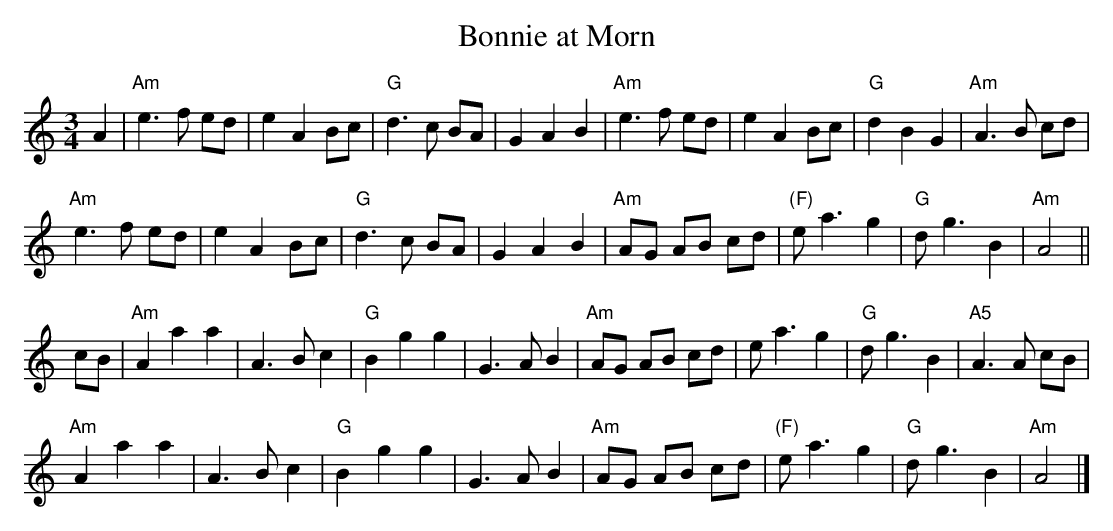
X:1
T:Bonnie at Morn
M:3/4
L:1/8
K:Am
A2|"Am"e2>f2 ed|e2A2 Bc|"G"d2>c2 BA|G2A2B2| \
"Am"e2>f2 ed|e2A2 Bc|"G"d2B2G2|"Am"A3 B cd|
"Am"e2>f2 ed|e2A2 Bc|"G"d2>c2 BA|G2A2B2| \
"Am"AG AB cd|"(F)"e2<a2g2|"G"d2<g2B2|"Am"A4 ||
cB|"Am" A2a2a2|A2>B2c2|"G"B2g2g2|G2>A2B2|\
"Am"AG AB cd|e2<a2g2|"G"d2<g2B2| "A5"A3A cB |
"Am" A2a2a2|A2>B2c2|"G"B2g2g2|G2>A2B2|\
"Am"AG AB cd|"(F)"e2<a2g2|"G"d2<g2B2| "Am"A4 |]
